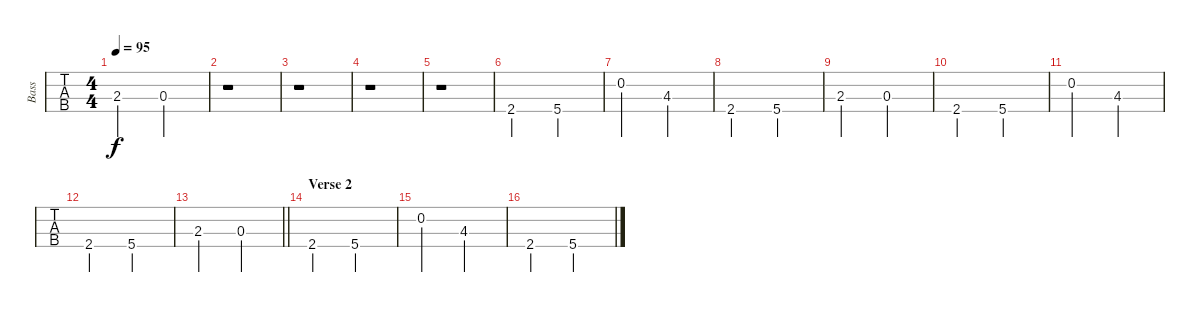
\track ("Bass" "Bass") {instrument electricbassfinger}
\staff {tabs}
\tuning (G2 D2 A1 D1) {hide}
\ts (4 4)
\tempo 95
\clef f4
\ks c
2.3.2{dy f} 0.3.2 |
r.1 |
r.1 |
r.1 |
r.1 |
2.4.2 5.4.2 |
0.2.2 4.3.2 |
2.4.2 5.4.2 |
2.3.2 0.3.2 |
2.4.2 5.4.2 |
0.2.2 4.3.2 |
2.4.2 5.4.2 |
\barLineRight lightlight
2.3.2 0.3.2 |
\section ("" "Verse 2")
2.4.2 5.4.2 |
0.2.2 4.3.2 |
2.4.2 5.4.2
